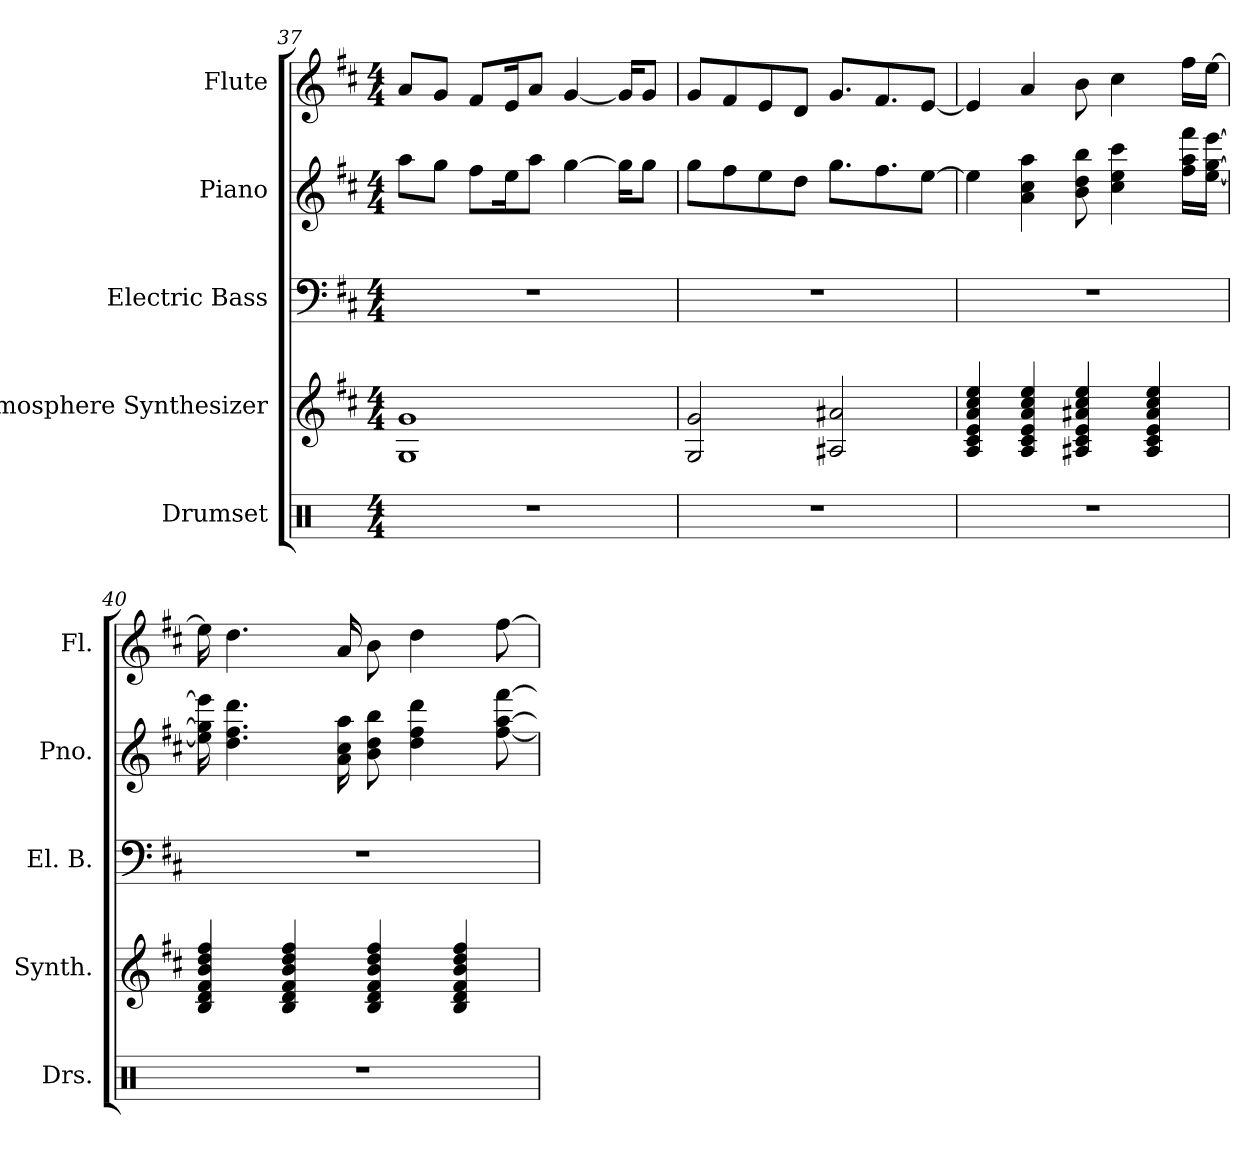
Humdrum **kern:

**kern	**kern	**kern	**kern	**kern
*part5	*part4	*part3	*part2	*part1
*staff5	*staff4	*staff3	*staff2	*staff1
*I"Drumset	*I"Atmosphere Synthesizer	*I"Electric Bass	*I"Piano	*I"Flute
*I'Drs.	*I'Synth.	*I'El. B.	*I'Pno.	*I'Fl.
*clefX	*clefG2	*clefF4	*clefG2	*clefG2
*	*ITrd7c12	*ITrd7c12	*	*
*k[]	*k[f#c#]	*k[f#c#]	*k[f#c#]	*k[f#c#]
*M4/4	*M4/4	*M4/4	*M4/4	*M4/4
=37	=37	=37	=37	=37
1r	1GG 1G	1r	8aa\L	8a/L
.	.	.	8gg\J	8g/J
.	.	.	8ff#\L	8f#/L
.	.	.	16ee\K	16e/K
.	.	.	8aa\J	8a/J
.	.	.	[4gg\	[4g/
.	.	.	16gg\KL]	16g/KL]
.	.	.	8gg\J	8g/J
=38	=38	=38	=38	=38
1r	2GG/ 2G/	1r	8gg\L	8g/L
.	.	.	8ff#\	8f#/
.	.	.	8ee\	8e/
.	.	.	8dd\J	8d/J
.	2AA#X/ 2A#X/	.	8.gg\L	8.g/L
.	.	.	8.ff#\	8.f#/
.	.	.	[8ee\J	[8e/J
=39	=39	=39	=39	=39
1r	4AA/ 4C#/ 4E/ 4A/ 4c#/ 4e/	1r	4ee\]	4e/]
.	4AA/ 4C#/ 4E/ 4A/ 4c#/ 4e/	.	4a\ 4cc#\ 4aa\	4a/
.	4AA#X/ 4C#/ 4E/ 4A#X/ 4c#/ 4e/	.	8b\ 8dd\ 8bb\	8b\
.	.	.	4cc#\ 4ee\ 4ccc#\	4cc#\
.	4AA#/ 4C#/ 4E/ 4A#/ 4c#/ 4e/	.	.	.
.	.	.	16ff#\ 16aa\ 16fff#\LL	16ff#\LL
.	.	.	[16ee\ [16gg\ [16eee\JJ	[16ee\JJ
!!LO:PB:g=z
=40	=40	=40	=40	=40
1r	4BB/ 4D/ 4F#/ 4B/ 4d/ 4f#/	1r	16ee\] 16gg\] 16eee\]	16ee\]
.	.	.	4.dd\ 4.ff#\ 4.ddd\	4.dd\
.	4BB/ 4D/ 4F#/ 4B/ 4d/ 4f#/	.	.	.
.	.	.	16a\ 16cc#\ 16aa\	16a/
.	4BB/ 4D/ 4F#/ 4B/ 4d/ 4f#/	.	8b\ 8dd\ 8bb\	8b\
.	.	.	4dd\ 4ff#\ 4ddd\	4dd\
.	4BB/ 4D/ 4F#/ 4B/ 4d/ 4f#/	.	.	.
.	.	.	[8ff#\ [8aa\ [8fff#\	[8ff#\
=	=	=	=	=
*-	*-	*-	*-	*-
